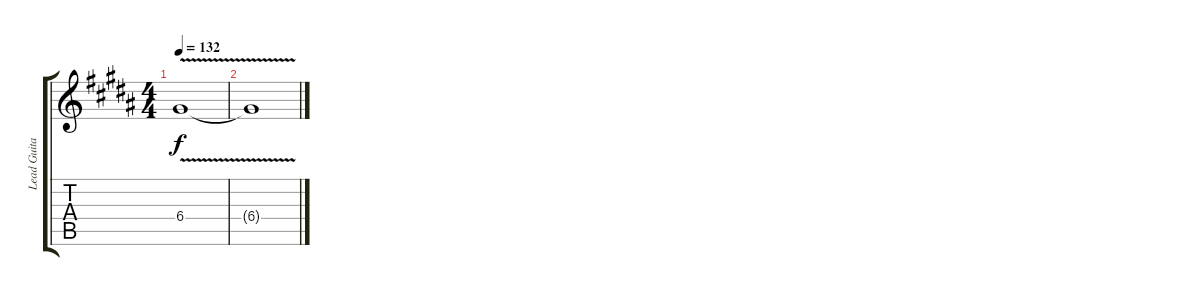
\track ("Lead Guitar 2" "Lead Guita") {instrument overdrivenguitar}
\staff {score tabs}
\tuning (E4 B3 G3 D3 A2 E2) {hide}
\ts (4 4)
\tempo 132
\clef g2
\ks g#minor
6.4{v}.1{dy f} |
6.4{t}.1
